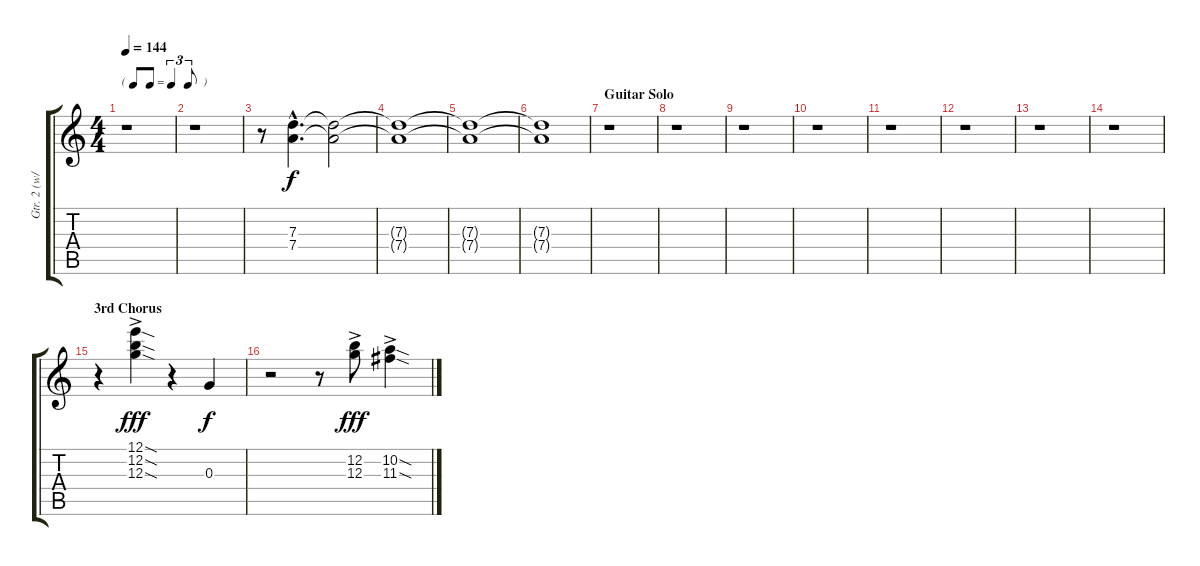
\track ("Gtr. 2 (w/dist.)" "Gtr. 2 (w/") {instrument distortionguitar}
\staff {score tabs}
\tuning (E4 B3 G3 D3 A2 E2) {hide}
\ts (4 4)
\tf triplet8th
\tempo 144
\clef g2
\ks c
r.1{dy f} |
r.1 |
r.8 (7.3{hac} 7.4{hac}).4{d} (7.3{t} 7.4{t}).2 |
(7.3{t} 7.4{t}).1 |
(7.3{t} 7.4{t}).1 |
(7.3{t} 7.4{t}).1 |
\section ("" "Guitar Solo")
r.1 |
r.1 |
r.1 |
r.1 |
r.1 |
r.1 |
r.1 |
r.1 |
\section ("" "3rd Chorus")
r.4 (12.1{sod ac} 12.2{sod ac} 12.3{sod ac}).4{dy fff} r.4 0.3.4{dy f} |
r.2 r.8 (12.2{ac} 12.3{ac}).8{dy fff} (10.2{sod ac} 11.3{sod ac}).4
